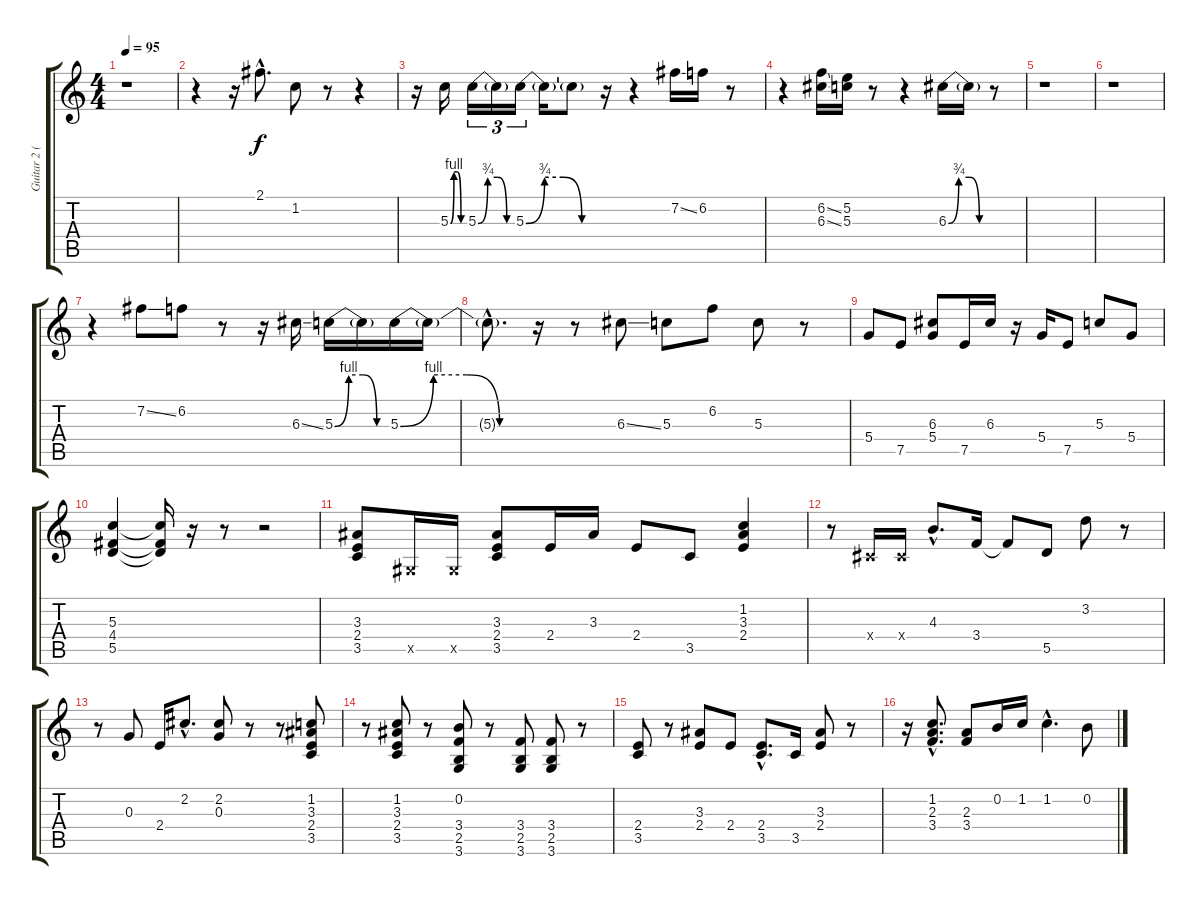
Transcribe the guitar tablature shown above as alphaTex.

\track ("Guitar 2 (w/ slight dist)" "Guitar 2 (") {instrument overdrivenguitar}
\staff {score tabs}
\tuning (E4 B3 G3 D3 A2 E2) {hide}
\ts (4 4)
\tempo 95
\clef g2
\ks c
r.1{dy f} |
r.4 r.16 2.1{hac}.8{d} 1.2.8 r.8 r.4 |
r.16 5.3{be (custom 0 0 15 4 30 4 45 0 60 0)}.16 5.3{be (custom 0 0 15 3 30 3 45 0 60 0)}.16{tu (3 2)} 5.3{t}.16{tu (3 2)} 5.3{be (custom 0 0 15 3 30 3 45 0 60 0)}.16{tu (3 2)} 5.3{t}.16 5.3{t}.8 r.16 r.4 7.2{ss}.16 6.2.16 r.8 |
r.4 (6.2{ss} 6.3{ss}).16 (5.2 5.3).16 r.8 r.4 6.3{be (custom 0 0 15 3 30 3 45 0 60 0)}.16 6.3{t}.16 r.8 |
r.1 |
r.1 |
r.4 7.2{ss}.8 6.2.8 r.8 r.16 6.3{ss}.16 5.3{be (custom 0 0 15 4 30 4 45 0 60 0)}.16 5.3{t}.16 5.3{be (custom 0 0 15 4 30 4 45 0 60 0)}.16 5.3{t}.16 |
5.3{hac t}.8{d} r.16 r.8 6.3{ss}.8 5.3.8 6.2.8 5.3.8 r.8 |
5.4.8 7.5.8 (6.3 5.4).8 7.5.16 6.3.16 r.16 5.4.16 7.5.8 5.3.8 5.4.8 |
(5.3 4.4 5.5).4 (5.3{t} 4.4{t} 5.5{t}).16 r.16 r.8 r.2 |
(3.3 2.4 3.5).8 -1.5{x}.16 -1.5{x}.16 (3.3 2.4 3.5).8 2.4.16 3.3.16 2.4.8 3.5.8 (1.2 3.3 2.4).4 |
r.8 -1.4{x}.16 -1.4{x}.16 4.3{hac}.8{d} 3.4.16 3.4{t}.8 5.5.8 3.2.8 r.8 |
r.8 0.3.8 2.4.16 2.2{hac}.8{d} (2.2 0.3).8 r.8 r.8 (1.2 3.3 2.4 3.5).8 |
r.8 (1.2 3.3 2.4 3.5).8 r.8 (0.2 3.4 2.5 3.6).8 r.8 (3.4 2.5 3.6).8 (3.4 2.5 3.6).8 r.8 |
(2.4 3.5).8 r.8 (3.3 2.4).8 2.4.8 (2.4{hac} 3.5{hac}).8{d} 3.5.16 (3.3 2.4).8 r.8 |
r.16 (1.2{hac} 2.3{hac} 3.4{hac}).8{d} (2.3 3.4).8 0.2.16 1.2.16 1.2{hac}.4{d} 0.2.8
